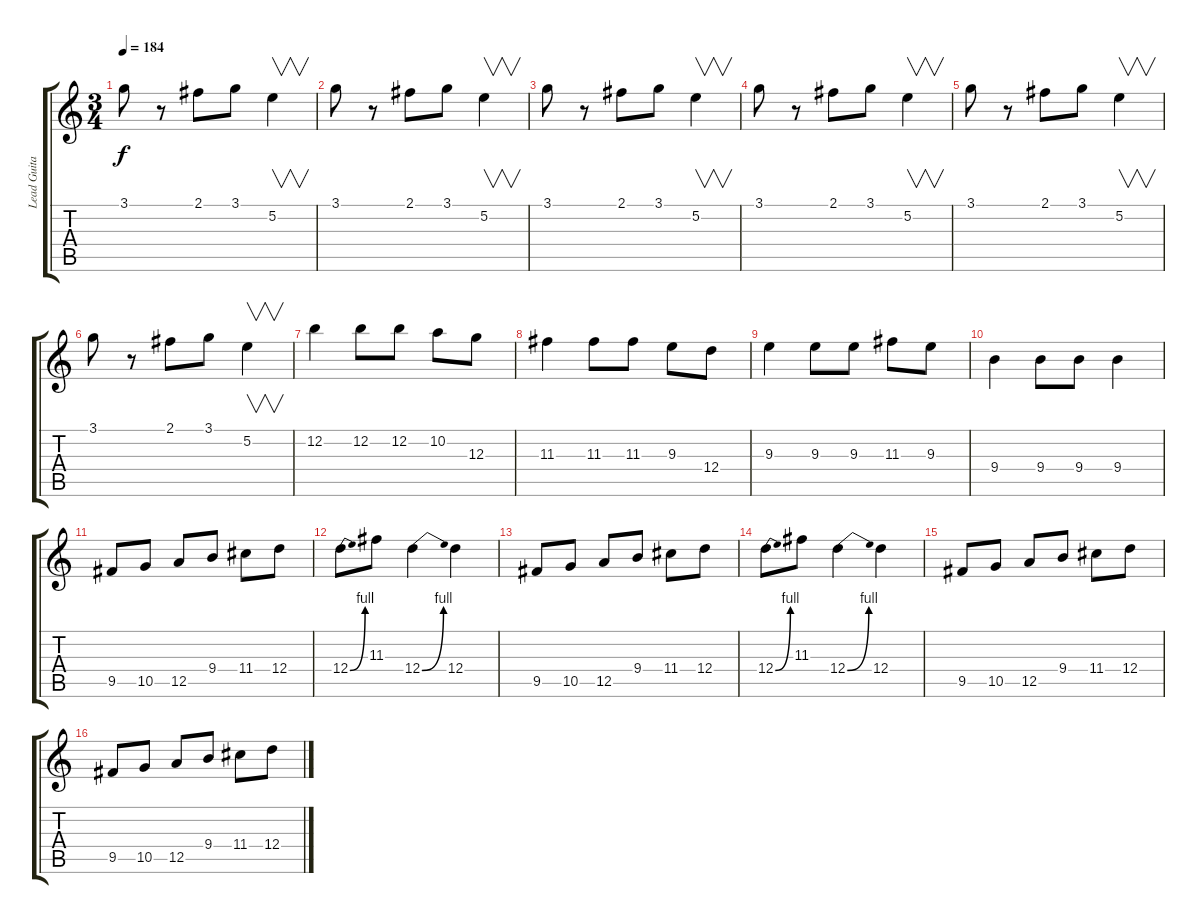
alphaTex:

\track ("Lead Guitar II" "Lead Guita") {instrument distortionguitar}
\staff {score tabs}
\tuning (E4 B3 G3 D3 A2 E2) {hide}
\ts (3 4)
\tempo 184
\clef g2
\ks c
3.1.8{dy f} r.8 2.1.8 3.1.8 5.2.4{v} |
3.1.8 r.8 2.1.8 3.1.8 5.2.4{v} |
3.1.8 r.8 2.1.8 3.1.8 5.2.4{v} |
3.1.8 r.8 2.1.8 3.1.8 5.2.4{v} |
3.1.8 r.8 2.1.8 3.1.8 5.2.4{v} |
3.1.8 r.8 2.1.8 3.1.8 5.2.4{v} |
12.2.4 12.2.8 12.2.8 10.2.8 12.3.8 |
11.3.4 11.3.8 11.3.8 9.3.8 12.4.8 |
9.3.4 9.3.8 9.3.8 11.3.8 9.3.8 |
9.4.4 9.4.8 9.4.8 9.4.4 |
9.5.8 10.5.8 12.5.8 9.4.8 11.4.8 12.4.8 |
12.4{be (bend 0 0 60 4)}.8 11.3.8 12.4{be (bend 0 0 60 4)}.4 12.4.4 |
9.5.8 10.5.8 12.5.8 9.4.8 11.4.8 12.4.8 |
12.4{be (bend 0 0 60 4)}.8 11.3.8 12.4{be (bend 0 0 60 4)}.4 12.4.4 |
9.5.8 10.5.8 12.5.8 9.4.8 11.4.8 12.4.8 |
9.5.8 10.5.8 12.5.8 9.4.8 11.4.8 12.4.8
